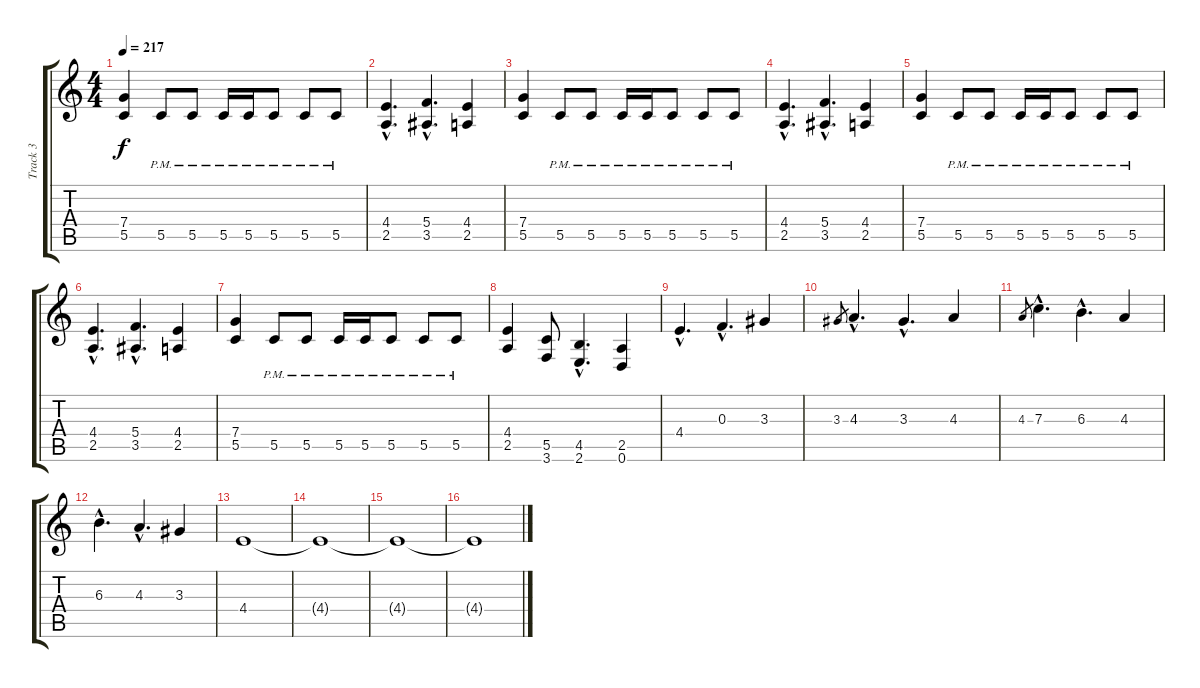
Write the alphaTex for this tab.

\track ("Track 3" "Track 3") {instrument distortionguitar}
\staff {score tabs}
\tuning (D4 A3 F3 C3 G2 D2) {hide}
\ts (4 4)
\tempo 217
\clef g2
\ks c
(7.4 5.5).4{dy f} 5.5{pm}.8 5.5{pm}.8 5.5{pm}.16 5.5{pm}.16 5.5{pm}.8 5.5{pm}.8 5.5{pm}.8 |
(4.4{hac} 2.5{hac}).4{d} (5.4{hac} 3.5{hac}).4{d} (4.4 2.5).4 |
(7.4 5.5).4 5.5{pm}.8 5.5{pm}.8 5.5{pm}.16 5.5{pm}.16 5.5{pm}.8 5.5{pm}.8 5.5{pm}.8 |
(4.4{hac} 2.5{hac}).4{d} (5.4{hac} 3.5{hac}).4{d} (4.4 2.5).4 |
(7.4 5.5).4 5.5{pm}.8 5.5{pm}.8 5.5{pm}.16 5.5{pm}.16 5.5{pm}.8 5.5{pm}.8 5.5{pm}.8 |
(4.4{hac} 2.5{hac}).4{d} (5.4{hac} 3.5{hac}).4{d} (4.4 2.5).4 |
(7.4 5.5).4 5.5{pm}.8 5.5{pm}.8 5.5{pm}.16 5.5{pm}.16 5.5{pm}.8 5.5{pm}.8 5.5{pm}.8 |
(4.4 2.5).4 (5.5 3.6).8 (4.5{hac} 2.6{hac}).4{d} (2.5 0.6).4 |
4.4{hac}.4{d balance 8} 0.3{hac}.4{d} 3.3.4 |
3.3.8{gr} 4.3{hac}.4{d} 3.3{hac}.4{d} 4.3.4 |
4.3.8{gr} 7.3{hac}.4{d} 6.3{hac}.4{d} 4.3.4 |
6.3{hac}.4{d} 4.3{hac}.4{d} 3.3.4 |
4.4.1{volume 4} |
4.4{t}.1 |
4.4{t}.1 |
4.4{t}.1
